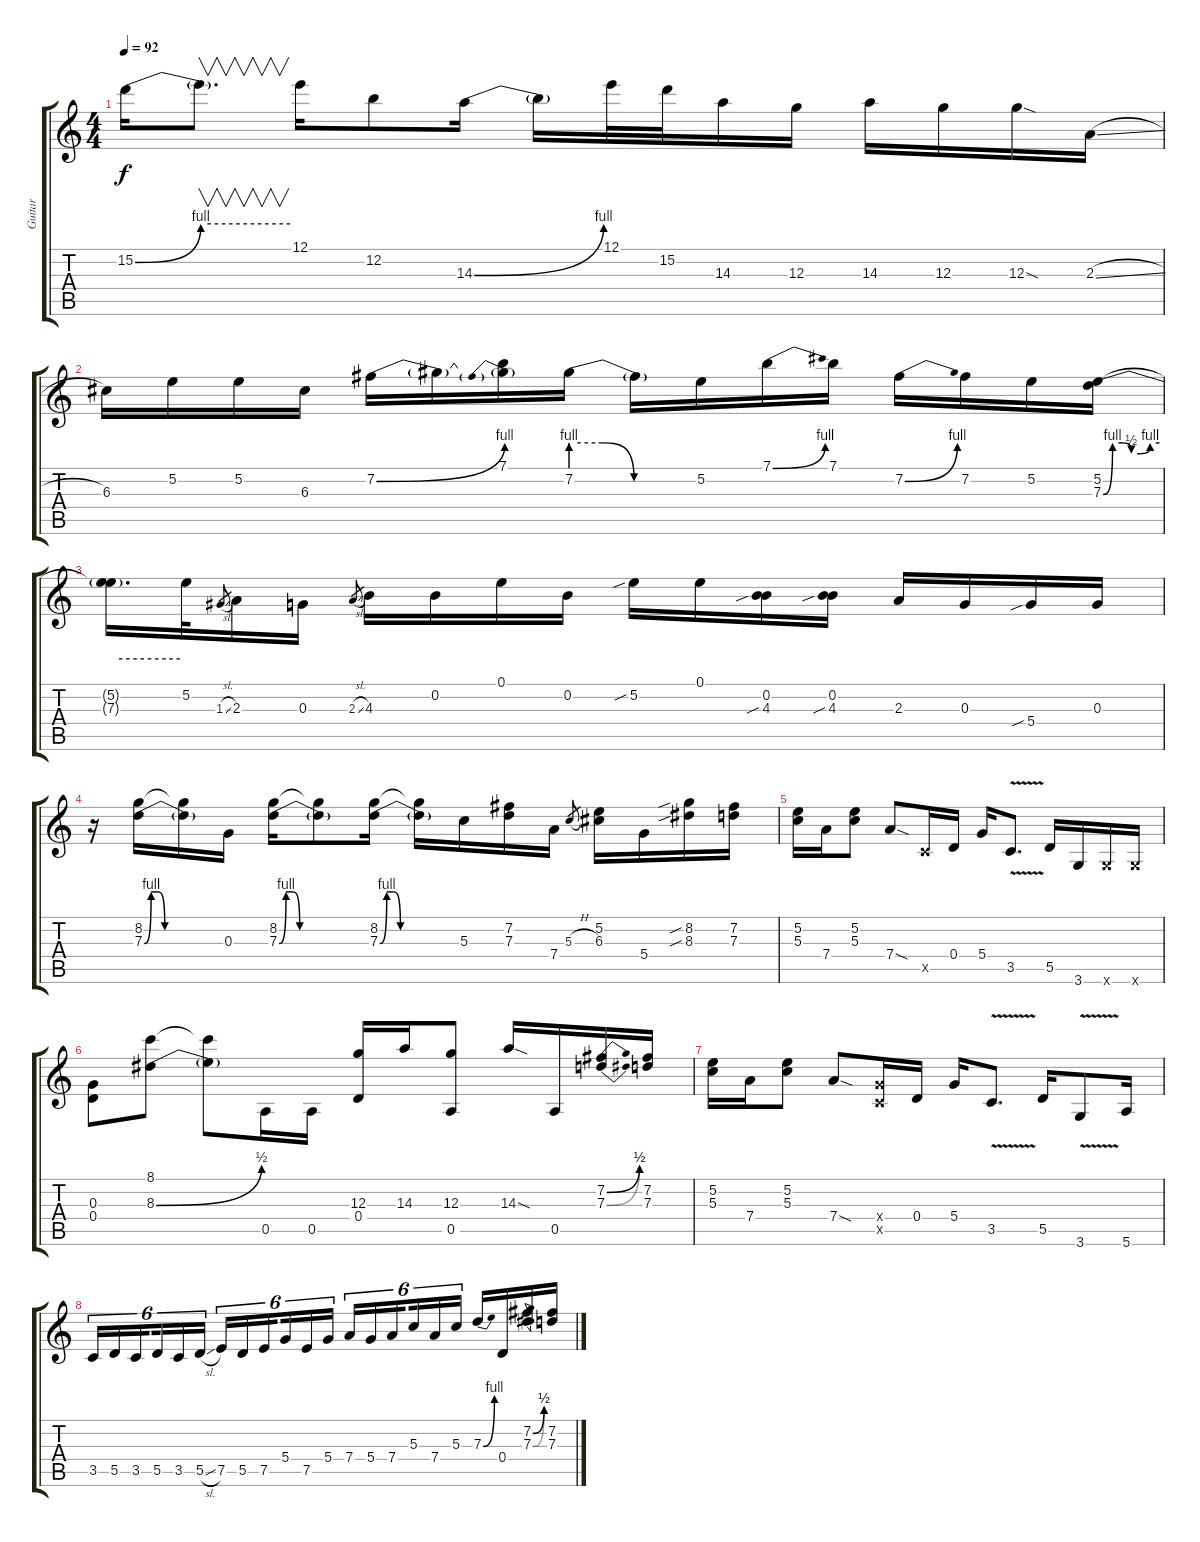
\track ("Guitar" "Guitar") {instrument distortionguitar}
\staff {score tabs}
\tuning (E4 B3 G3 D3 A2 E2) {hide}
\ts (4 4)
\tempo 92
\clef g2
\ks c
15.2{be (bend 0 0 60 4)}.16{dy f} 15.2{be (hold 0 4 60 4) t}.8{v d} 12.1.16 12.2.8 14.3{be (bend 0 0 60 4)}.16 14.3{t}.16 12.1.32 15.2.32 14.3.16 12.3.16 14.3.16 12.3.16 12.3{sod}.16 2.3{sl}.16 |
6.3.16 5.2.16 5.2.16 6.3.16 7.2{be (bend 0 0 60 4)}.16 7.2{t}.16 (7.1 7.2{be (prebend 0 4 60 4) t}).16 7.2{be (custom 0 4 15 4 30 0 60 0)}.16 7.2{t}.16 5.2.16 7.1{be (bend 0 0 60 4)}.16 7.1.16 7.2{be (bend 0 0 60 4)}.16 7.2.16 5.2.16 (5.2 7.3{be (custom 0 0 10 4 20 4 30 2 40 2 50 4 60 4)}).16 |
(5.2{t} 7.3{be (hold 0 4 60 4) t}).16{d} 5.2.32 1.3{sl}.8{gr} 2.3.16 0.3.16 2.3{sl}.8{gr} 4.3.16 0.2.16 0.1.16 0.2.16 5.2{sib}.16 0.1.16 (0.2 4.3{sib}).16 (0.2 4.3{sib}).16 2.3.16 0.3.16 5.4{sib}.16 0.3.16 |
r.16 (8.2 7.3{be (custom 0 0 10 4 20 4 30 0 60 0)}).16 (8.2{t} 7.3{be (custom 0 0 15 0 30 0 46 0 60 0) t}).16 0.3.16 (8.2 7.3{be (custom 0 0 10 4 20 4 30 0 60 0)}).16 (8.2{t} 7.3{be (hold 0 0 60 0) t}).8 (8.2 7.3{be (custom 0 0 10 4 20 4 30 0 60 0)}).16 (8.2{t} 7.3{be (hold 0 0 60 0) t}).16 5.3.16 (7.2 7.3).16 7.4.16 5.3{h}.8{gr} (5.2 6.3).16 5.4.16 (8.2{sib} 8.3{sib}).16 (7.2 7.3).16 |
(5.2 5.3).16 7.4.16 (5.2 5.3).8 7.4{sod}.8 3.5{x}.16 0.4.16 5.4.16 3.5{v}.8{d} 5.5.16 3.6.16 3.6{x}.16 3.6{x}.16 |
(0.3 0.4).8 (8.1 8.3{be (bend 0 0 60 2)}).8 (8.1{t} 8.3{t}).8 0.5.16 0.5.16 (12.3 0.4).16 14.3.16 (12.3 0.5).8 14.3{sod}.16 0.5.16 (7.2{be (bend 0 0 60 2)} 7.3{be (bend 0 0 60 2)}).16 (7.2 7.3).16 |
(5.2 5.3).16 7.4.16 (5.2 5.3).8 7.4{sod}.8 (5.4{x} 3.5{x}).16 0.4.16 5.4.16 3.5{v}.8{d} 5.5.16 3.6{v}.8 5.6.16 |
3.5.16{tu (6 4)} 5.5.16{tu (6 4)} 3.5.16{tu (6 4) beam splitsecondary} 5.5.16{tu (6 4)} 3.5.16{tu (6 4)} 5.5{sl}.16{tu (6 4)} 7.5.16{tu (6 4)} 5.5.16{tu (6 4)} 7.5.16{tu (6 4) beam splitsecondary} 5.4.16{tu (6 4)} 7.5.16{tu (6 4)} 5.4.16{tu (6 4)} 7.4.16{tu (6 4)} 5.4.16{tu (6 4)} 7.4.16{tu (6 4) beam splitsecondary} 5.3.16{tu (6 4)} 7.4.16{tu (6 4)} 5.3.16{tu (6 4)} 7.3{be (bend 0 0 60 4)}.16 0.4.16 (7.2{be (bend 0 0 60 2)} 7.3{be (bend 0 0 60 2)}).16 (7.2 7.3).16
